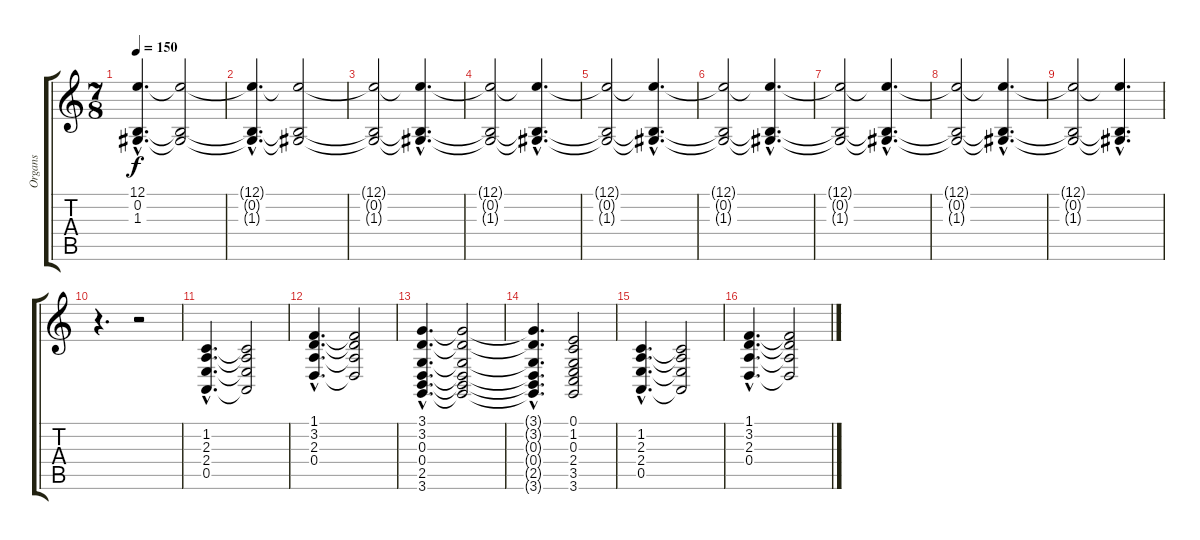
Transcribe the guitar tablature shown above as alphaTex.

\track ("Organs" "Organs") {instrument drawbarorgan}
\staff {score tabs}
\tuning (E4 B3 G3 D3 A2 E2) {hide}
\ts (7 8)
\tempo 150
\clef g2
\ks c
(12.1{hac} 0.2{hac} 1.3{hac}).4{d dy f} (12.1{t} 0.2{t} 1.3{t}).2 |
(12.1{hac t} 0.2{hac t} 1.3{hac t}).4{d} (12.1{t} 0.2{t} 1.3{t}).2 |
(12.1{t} 0.2{t} 1.3{t}).2 (12.1{hac t} 0.2{hac t} 1.3{hac t}).4{d} |
(12.1{t} 0.2{t} 1.3{t}).2 (12.1{hac t} 0.2{hac t} 1.3{hac t}).4{d} |
(12.1{t} 0.2{t} 1.3{t}).2 (12.1{hac t} 0.2{hac t} 1.3{hac t}).4{d} |
(12.1{t} 0.2{t} 1.3{t}).2 (12.1{hac t} 0.2{hac t} 1.3{hac t}).4{d} |
(12.1{t} 0.2{t} 1.3{t}).2 (12.1{hac t} 0.2{hac t} 1.3{hac t}).4{d} |
(12.1{t} 0.2{t} 1.3{t}).2 (12.1{hac t} 0.2{hac t} 1.3{hac t}).4{d} |
(12.1{t} 0.2{t} 1.3{t}).2 (12.1{hac t} 0.2{hac t} 1.3{hac t}).4{d} |
r.4{d} r.2 |
(1.2{hac} 2.3{hac} 2.4{hac} 0.5{hac}).4{d} (1.2{t} 2.3{t} 2.4{t} 0.5{t}).2 |
(1.1{hac} 3.2{hac} 2.3{hac} 0.4{hac}).4{d} (1.1{t} 3.2{t} 2.3{t} 0.4{t}).2 |
(3.1{hac} 3.2{hac} 0.3{hac} 0.4{hac} 2.5{hac} 3.6{hac}).4{d} (3.1{t} 3.2{t} 0.3{t} 0.4{t} 2.5{t} 3.6{t}).2 |
(3.1{hac t} 3.2{hac t} 0.3{hac t} 0.4{hac t} 2.5{hac t} 3.6{hac t}).4{d} (0.1 1.2 0.3 2.4 3.5 3.6).2 |
(1.2{hac} 2.3{hac} 2.4{hac} 0.5{hac}).4{d} (1.2{t} 2.3{t} 2.4{t} 0.5{t}).2 |
(1.1{hac} 3.2{hac} 2.3{hac} 0.4{hac}).4{d} (1.1{t} 3.2{t} 2.3{t} 0.4{t}).2
